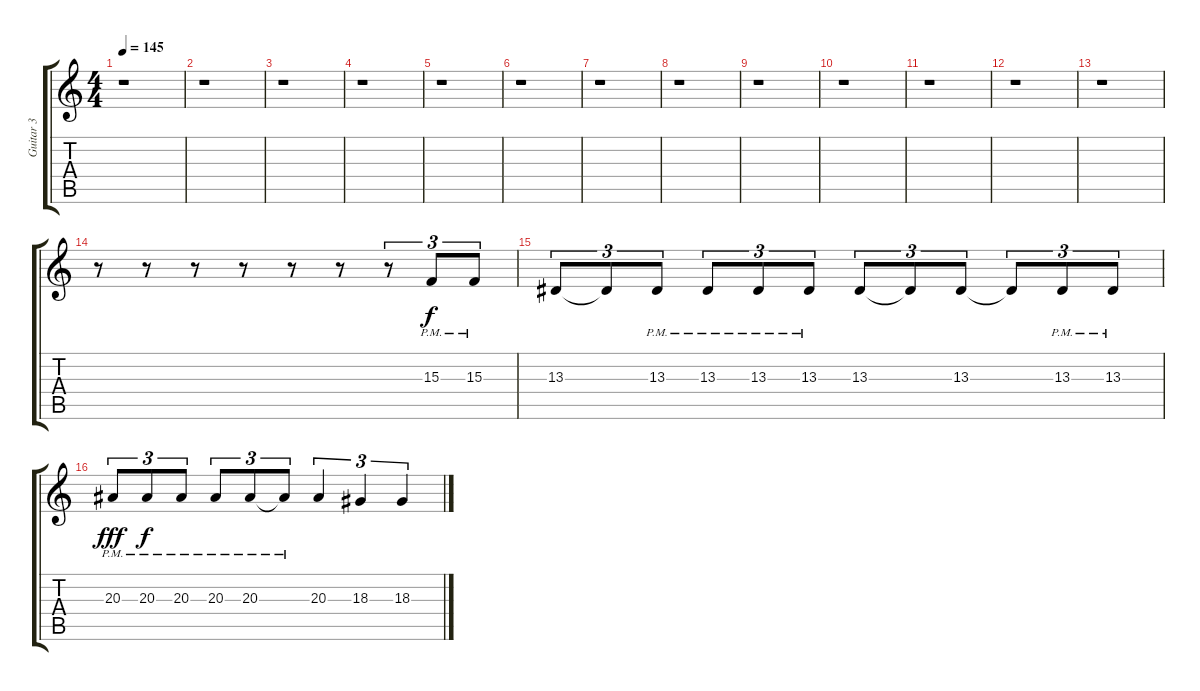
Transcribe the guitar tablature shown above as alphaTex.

\track ("Guitar 3" "Guitar 3") {instrument synthbrass1}
\staff {score tabs}
\tuning (B3 Gb3 D3 A2 E2 B1) {hide}
\ts (4 4)
\tempo 145
\clef g2
\ks c
r.1{dy f} |
r.1 |
r.1 |
r.1 |
r.1 |
r.1 |
r.1 |
r.1 |
r.1 |
r.1 |
r.1 |
r.1 |
r.1 |
r.8 r.8 r.8 r.8 r.8 r.8 r.8{tu (3 2)} 15.3{pm}.8{tu (3 2)} 15.3{pm}.8{tu (3 2)} |
13.3.8{tu (3 2)} 13.3{t}.8{tu (3 2)} 13.3{pm}.8{tu (3 2)} 13.3{pm}.8{tu (3 2)} 13.3{pm}.8{tu (3 2)} 13.3{pm}.8{tu (3 2)} 13.3.8{tu (3 2)} 13.3{t}.8{tu (3 2)} 13.3.8{tu (3 2)} 13.3{t}.8{tu (3 2)} 13.3{pm}.8{tu (3 2)} 13.3{pm}.8{tu (3 2)} |
20.3{pm}.8{tu (3 2) dy fff} 20.3{pm}.8{tu (3 2) dy f} 20.3{pm}.8{tu (3 2)} 20.3{pm}.8{tu (3 2)} 20.3{pm}.8{tu (3 2)} 20.3{pm t}.8{tu (3 2)} 20.3.4{tu (3 2)} 18.3.4{tu (3 2)} 18.3.4{tu (3 2)}
